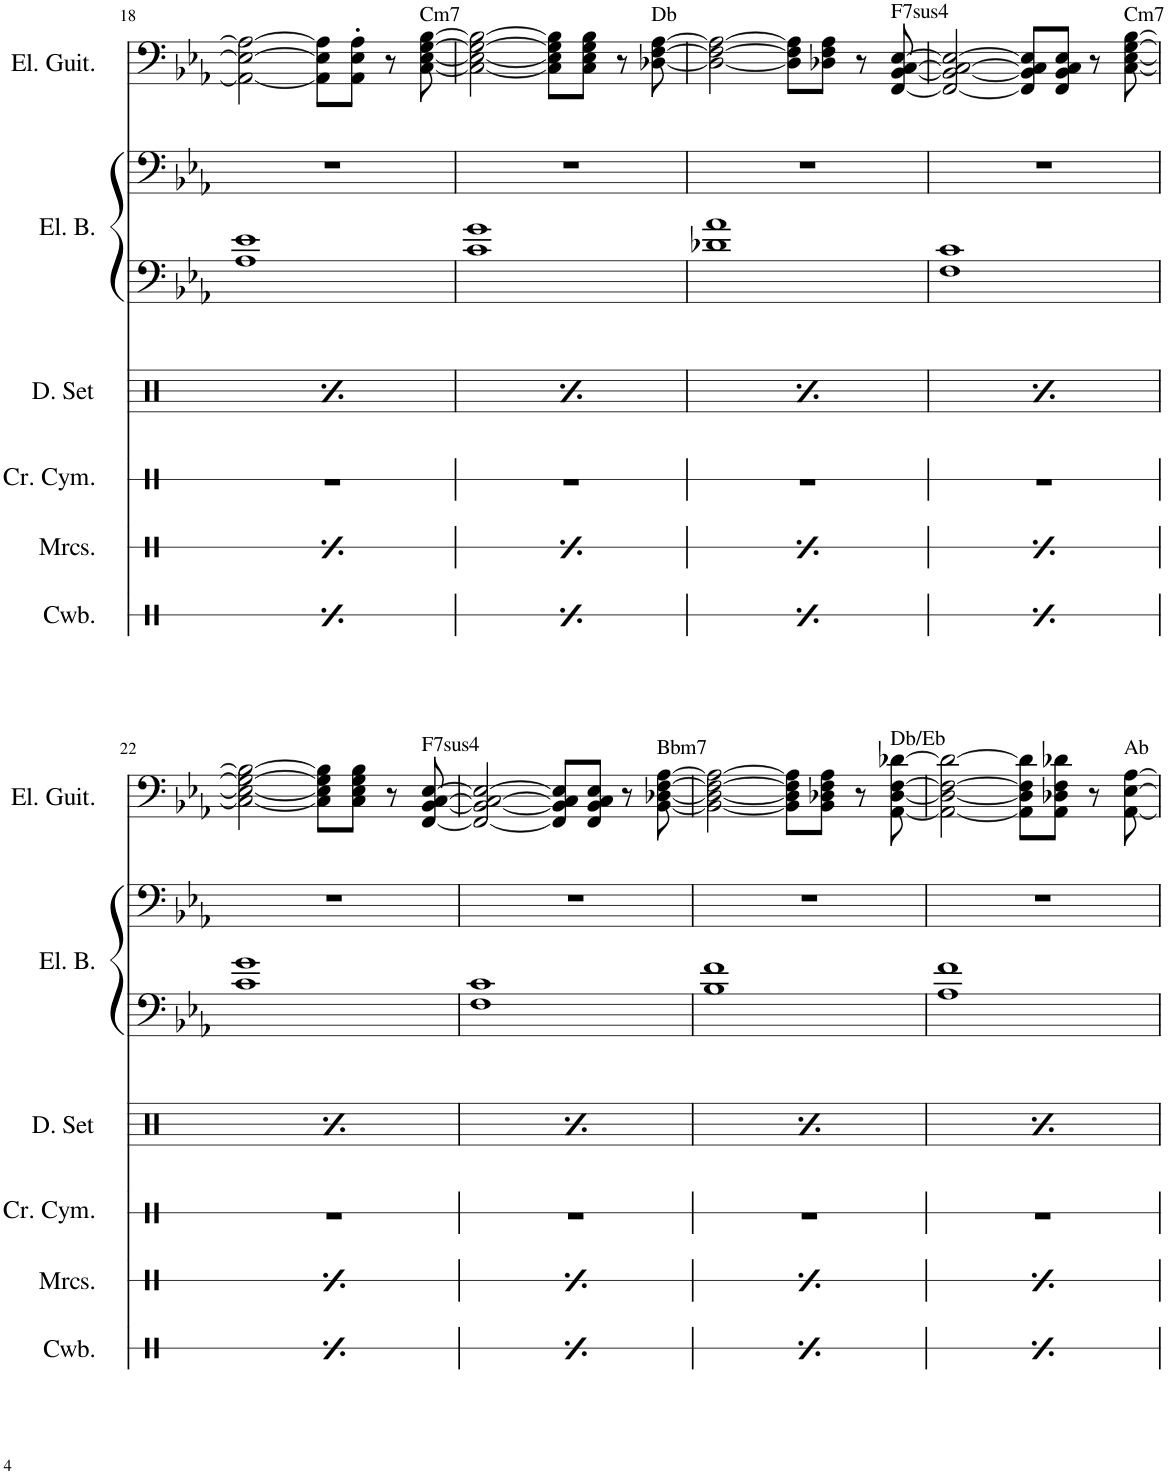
**kern	**dynam	**kern	**dynam	**kern	**kern	**dynam	**kern	**kern	**kern
*part6	*part6	*part5	*part5	*part4	*part3	*part3	*part2	*part2	*part1
*staff7	*staff7	*staff6	*staff6	*staff5	*staff4	*staff4	*staff3	*staff2	*staff1
*I"Cowbell	*	*I"Maracas	*	*I"Crash Cymbal	*I"Drumset	*	*I"Electric Bass	*	*I"Electric Guitar
*I'Cwb.	*	*I'Mrcs.	*	*I'Cr. Cym.	*I'D. Set	*	*I'El. B.	*	*I'El. Guit.
!!LO:PB:g=z
*clefX	*	*clefX	*	*clefX	*clefX	*	*clefF4	*clefF4	*clefF4
*	*	*	*	*	*	*	*Trd7c12	*Trd7c12	*
*k[]	*	*k[]	*	*k[]	*k[]	*	*k[b-e-a-]	*k[b-e-a-]	*k[b-e-a-]
*M4/4	*	*M4/4	*	*M4/4	*M4/4	*	*M4/4	*M4/4	*M4/4
=18	=18	=18	=18	=18	=18	=18	=18	=18	=18
*	*	*	*	*	*^	*	*	*	*
!	!LO:DY:b	!	!LO:DY:b	!	!	!	!LO:DY:b	!	!	!
4Re\	ff	8Re\L	f	1r	4Rgg/	8Rf\L	f	1A- 1e-	1r	2AA-\_ 2E-\_ 2A-\_
.	.	8Re\	.	.	.	8Rf\	.	.	.	.
4Re\	.	8Re\	.	.	4Rgg/	8Rcc\	.	.	.	.
.	.	8Re\J	.	.	.	8Rf\J	.	.	.	.
4Re\	.	8Re\L	.	.	4Rgg/	8Rf\L	.	.	.	8AA-\] 8E-\] 8A-\]L
.	.	8Re\	.	.	.	8Rf\	.	.	.	8AA-\' 8E-\' 8A-\'J
4Re\	.	8Re\	.	.	4Rgg/	8Rcc\	.	.	.	8r
!	!	!	!	!	!	!	!	!	!	!LO:TX:a:t=Cm7
.	.	8Re\J	.	.	.	8Rf\J	.	.	.	[8C\ [8E-\ [8G\ [8B-\
=19	=19	=19	=19	=19	=19	=19	=19	=19	=19	=19
!	!LO:DY:b	!	!LO:DY:b	!	!	!	!LO:DY:b	!	!	!
4Re\	ff	8Re\L	f	1r	4Rgg/	8Rf\L	f	1c 1g	1r	2C\_ 2E-\_ 2G\_ 2B-\_
.	.	8Re\	.	.	.	8Rf\	.	.	.	.
4Re\	.	8Re\	.	.	4Rgg/	8Rcc\	.	.	.	.
.	.	8Re\J	.	.	.	8Rf\J	.	.	.	.
4Re\	.	8Re\L	.	.	4Rgg/	8Rf\L	.	.	.	8C\] 8E-\] 8G\] 8B-\]L
.	.	8Re\	.	.	.	8Rf\	.	.	.	8C\ 8E-\ 8G\ 8B-\J
4Re\	.	8Re\	.	.	4Rgg/	8Rcc\	.	.	.	8r
!	!	!	!	!	!	!	!	!	!	!LO:TX:a:t=Db
.	.	8Re\J	.	.	.	8Rf\J	.	.	.	[8D-X\ [8F\ [8A-\
=20	=20	=20	=20	=20	=20	=20	=20	=20	=20	=20
!	!LO:DY:b	!	!LO:DY:b	!	!	!	!LO:DY:b	!	!	!
4Re\	ff	8Re\L	f	1r	4Rgg/	8Rf\L	f	1d-X 1a-	1r	2D-\_ 2F\_ 2A-\_
.	.	8Re\	.	.	.	8Rf\	.	.	.	.
4Re\	.	8Re\	.	.	4Rgg/	8Rcc\	.	.	.	.
.	.	8Re\J	.	.	.	8Rf\J	.	.	.	.
4Re\	.	8Re\L	.	.	4Rgg/	8Rf\L	.	.	.	8D-\] 8F\] 8A-\]L
.	.	8Re\	.	.	.	8Rf\	.	.	.	8D-X\ 8F\ 8A-\J
4Re\	.	8Re\	.	.	4Rgg/	8Rcc\	.	.	.	8r
!	!	!	!	!	!	!	!	!	!	!LO:TX:a:t=F7sus4
.	.	8Re\J	.	.	.	8Rf\J	.	.	.	[8FF/ [8BB-/ [8C/ [8E-/
=21	=21	=21	=21	=21	=21	=21	=21	=21	=21	=21
!	!LO:DY:b	!	!LO:DY:b	!	!	!	!LO:DY:b	!	!	!
4Re\	ff	8Re\L	f	1r	4Rgg/	8Rf\L	f	1F 1c	1r	2FF/_ 2BB-/_ 2C/_ 2E-/_
.	.	8Re\	.	.	.	8Rf\	.	.	.	.
4Re\	.	8Re\	.	.	4Rgg/	8Rcc\	.	.	.	.
.	.	8Re\J	.	.	.	8Rf\J	.	.	.	.
4Re\	.	8Re\L	.	.	4Rgg/	8Rf\L	.	.	.	8FF/] 8BB-/] 8C/] 8E-/]L
.	.	8Re\	.	.	.	8Rf\	.	.	.	8FF/ 8BB-/ 8C/ 8E-/J
4Re\	.	8Re\	.	.	4Rgg/	8Rcc\	.	.	.	8r
!	!	!	!	!	!	!	!	!	!	!LO:TX:a:t=Cm7
.	.	8Re\J	.	.	.	8Rf\J	.	.	.	[8C\ [8E-\ [8G\ [8B-\
!!LO:LB:g=z
=22	=22	=22	=22	=22	=22	=22	=22	=22	=22	=22
!	!LO:DY:b	!	!LO:DY:b	!	!	!	!LO:DY:b	!	!	!
4Re\	ff	8Re\L	f	1r	4Rgg/	8Rf\L	f	1c 1g	1r	2C\_ 2E-\_ 2G\_ 2B-\_
.	.	8Re\	.	.	.	8Rf\	.	.	.	.
4Re\	.	8Re\	.	.	4Rgg/	8Rcc\	.	.	.	.
.	.	8Re\J	.	.	.	8Rf\J	.	.	.	.
4Re\	.	8Re\L	.	.	4Rgg/	8Rf\L	.	.	.	8C\] 8E-\] 8G\] 8B-\]L
.	.	8Re\	.	.	.	8Rf\	.	.	.	8C\ 8E-\ 8G\ 8B-\J
4Re\	.	8Re\	.	.	4Rgg/	8Rcc\	.	.	.	8r
!	!	!	!	!	!	!	!	!	!	!LO:TX:a:t=F7sus4
.	.	8Re\J	.	.	.	8Rf\J	.	.	.	[8FF/ [8BB-/ [8C/ [8E-/
=23	=23	=23	=23	=23	=23	=23	=23	=23	=23	=23
!	!LO:DY:b	!	!LO:DY:b	!	!	!	!LO:DY:b	!	!	!
4Re\	ff	8Re\L	f	1r	4Rgg/	8Rf\L	f	1F 1c	1r	2FF/_ 2BB-/_ 2C/_ 2E-/_
.	.	8Re\	.	.	.	8Rf\	.	.	.	.
4Re\	.	8Re\	.	.	4Rgg/	8Rcc\	.	.	.	.
.	.	8Re\J	.	.	.	8Rf\J	.	.	.	.
4Re\	.	8Re\L	.	.	4Rgg/	8Rf\L	.	.	.	8FF/] 8BB-/] 8C/] 8E-/]L
.	.	8Re\	.	.	.	8Rf\	.	.	.	8FF/ 8BB-/ 8C/ 8E-/J
4Re\	.	8Re\	.	.	4Rgg/	8Rcc\	.	.	.	8r
!	!	!	!	!	!	!	!	!	!	!LO:TX:a:t=Bbm7
.	.	8Re\J	.	.	.	8Rf\J	.	.	.	[8BB-\ [8D-X\ [8F\ [8A-\
=24	=24	=24	=24	=24	=24	=24	=24	=24	=24	=24
!	!LO:DY:b	!	!LO:DY:b	!	!	!	!LO:DY:b	!	!	!
4Re\	ff	8Re\L	f	1r	4Rgg/	8Rf\L	f	1B- 1f	1r	2BB-\_ 2D-\_ 2F\_ 2A-\_
.	.	8Re\	.	.	.	8Rf\	.	.	.	.
4Re\	.	8Re\	.	.	4Rgg/	8Rcc\	.	.	.	.
.	.	8Re\J	.	.	.	8Rf\J	.	.	.	.
4Re\	.	8Re\L	.	.	4Rgg/	8Rf\L	.	.	.	8BB-\] 8D-\] 8F\] 8A-\]L
.	.	8Re\	.	.	.	8Rf\	.	.	.	8BB-\ 8D-X\ 8F\ 8A-\J
4Re\	.	8Re\	.	.	4Rgg/	8Rcc\	.	.	.	8r
!	!	!	!	!	!	!	!	!	!	!LO:TX:a:t=Db/Eb
.	.	8Re\J	.	.	.	8Rf\J	.	.	.	[8AA-\ [8D-\ [8F\ [8d-X\
=25	=25	=25	=25	=25	=25	=25	=25	=25	=25	=25
!	!LO:DY:b	!	!LO:DY:b	!	!	!	!LO:DY:b	!	!	!
4Re\	ff	8Re\L	f	1r	4Rgg/	8Rf\L	f	1A- 1f	1r	2AA-\_ 2D-\_ 2F\_ 2d-\_
.	.	8Re\	.	.	.	8Rf\	.	.	.	.
4Re\	.	8Re\	.	.	4Rgg/	8Rcc\	.	.	.	.
.	.	8Re\J	.	.	.	8Rf\J	.	.	.	.
4Re\	.	8Re\L	.	.	4Rgg/	8Rf\L	.	.	.	8AA-\] 8D-\] 8F\] 8d-\]L
.	.	8Re\	.	.	.	8Rf\	.	.	.	8AA-\ 8D-X\ 8F\ 8d-X\J
4Re\	.	8Re\	.	.	4Rgg/	8Rcc\	.	.	.	8r
!	!	!	!	!	!	!	!	!	!	!LO:TX:a:t=Ab
.	.	8Re\J	.	.	.	8Rf\J	.	.	.	[8AA-\ [8E-\ [8A-\
*	*	*	*	*	*v	*v	*	*	*	*
=	=	=	=	=	=	=	=	=	=
*-	*-	*-	*-	*-	*-	*-	*-	*-	*-
